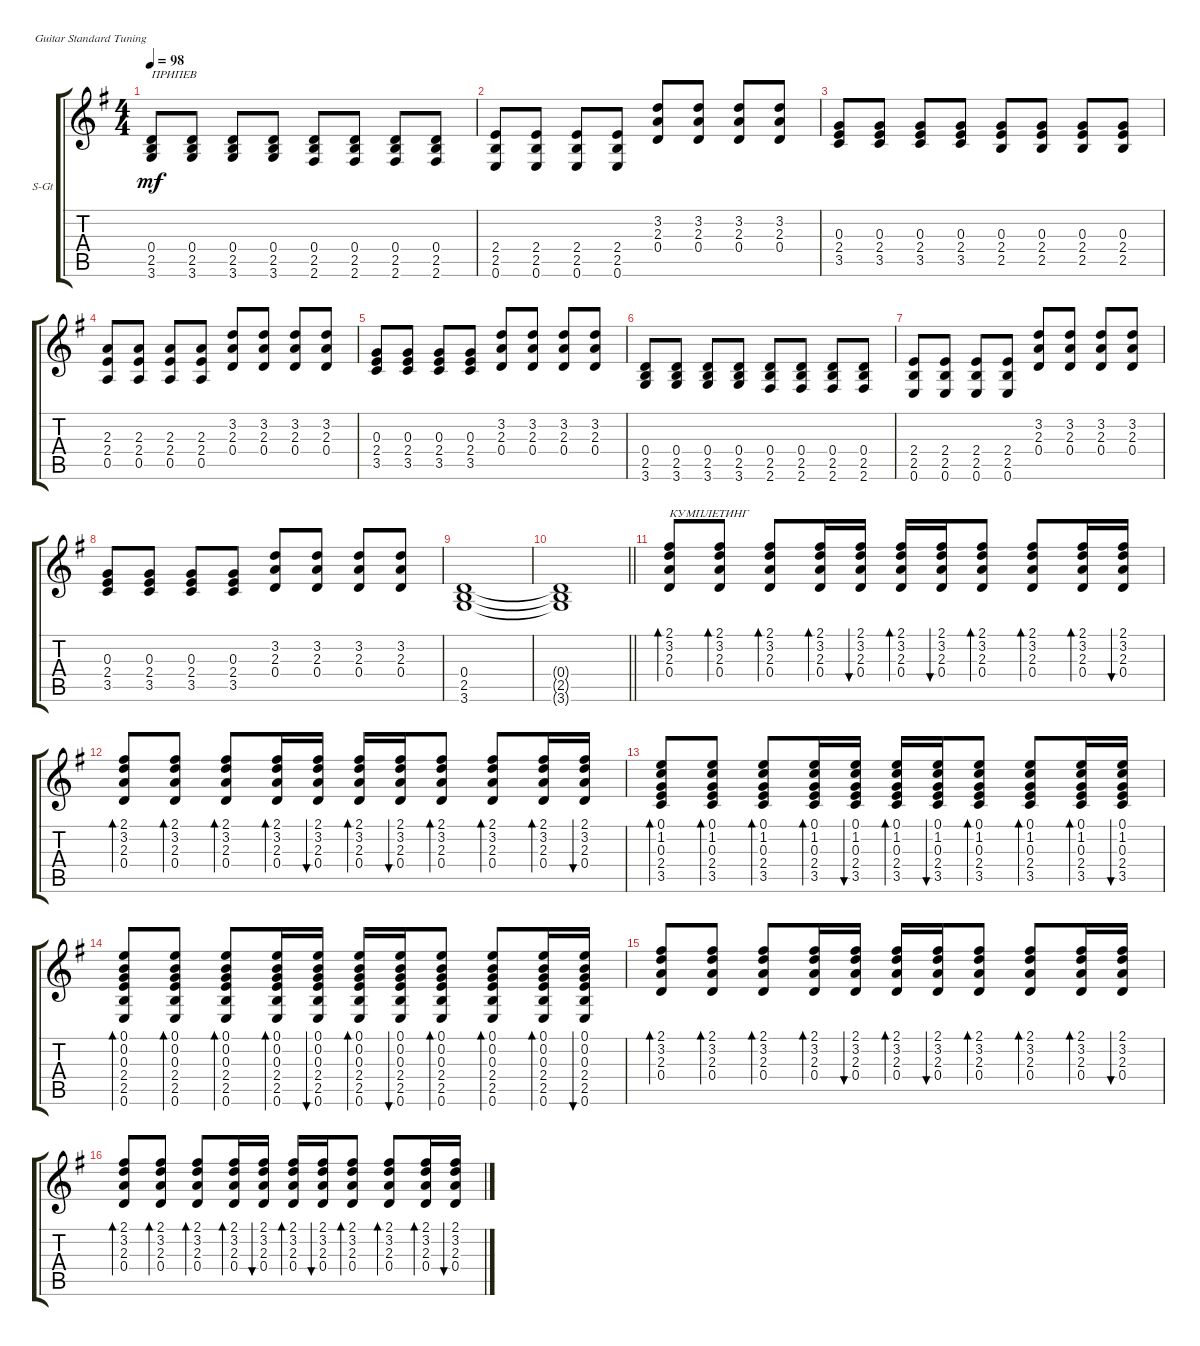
\defaultSystemsLayout 4
\bracketExtendMode groupsimilarinstruments
\firstSystemTrackNameOrientation horizontal
\otherSystemsTrackNameOrientation horizontal
\track ("Steel Guitar" "S-Gt") {instrument acousticguitarsteel}
\staff {score tabs}
\tuning (E4 B3 G3 D3 A2 E2)
\ts (4 4)
\tempo 98
\clef g2
\ks g
(3.6 2.5 0.4).8{txt "ПРИПЕВ" dy mf} (3.6 2.5 0.4).8 (3.6 2.5 0.4).8 (3.6 2.5 0.4).8 (2.6 2.5 0.4).8 (2.6 2.5 0.4).8 (2.6 2.5 0.4).8 (2.6 2.5 0.4).8 |
(0.6 2.5 2.4).8 (0.6 2.5 2.4).8 (0.6 2.5 2.4).8 (0.6 2.5 2.4).8 (0.4 2.3 3.2).8 (0.4 2.3 3.2).8 (0.4 2.3 3.2).8 (0.4 2.3 3.2).8 |
(3.5 2.4 0.3).8 (3.5 2.4 0.3).8 (3.5 2.4 0.3).8 (3.5 2.4 0.3).8 (2.5 2.4 0.3).8 (2.5 2.4 0.3).8 (2.5 2.4 0.3).8 (2.5 2.4 0.3).8 |
(0.5 2.4 2.3).8 (0.5 2.4 2.3).8 (0.5 2.4 2.3).8 (0.5 2.4 2.3).8 (0.4 2.3 3.2).8 (0.4 2.3 3.2).8 (0.4 2.3 3.2).8 (0.4 2.3 3.2).8 |
(3.5 2.4 0.3).8 (3.5 2.4 0.3).8 (3.5 2.4 0.3).8 (3.5 2.4 0.3).8 (0.4 2.3 3.2).8 (0.4 2.3 3.2).8 (0.4 2.3 3.2).8 (0.4 2.3 3.2).8 |
(3.6 2.5 0.4).8 (3.6 2.5 0.4).8 (3.6 2.5 0.4).8 (3.6 2.5 0.4).8 (2.6 2.5 0.4).8 (2.6 2.5 0.4).8 (2.6 2.5 0.4).8 (2.6 2.5 0.4).8 |
(0.6 2.5 2.4).8 (0.6 2.5 2.4).8 (0.6 2.5 2.4).8 (0.6 2.5 2.4).8 (0.4 2.3 3.2).8 (0.4 2.3 3.2).8 (0.4 2.3 3.2).8 (0.4 2.3 3.2).8 |
(3.5 2.4 0.3).8 (3.5 2.4 0.3).8 (3.5 2.4 0.3).8 (3.5 2.4 0.3).8 (0.4 2.3 3.2).8 (0.4 2.3 3.2).8 (0.4 2.3 3.2).8 (0.4 2.3 3.2).8 |
(3.6 2.5 0.4).1 |
\barLineRight lightlight
(3.6{t} 2.5{t} 0.4{t}).1 |
(0.4 2.3 3.2 2.1).8{bd 30 txt "КУМПЛЕТИНГ"} (0.4 2.3 3.2 2.1).8{bd 30} (0.4 2.3 3.2 2.1).8{bd 30} (0.4 2.3 3.2 2.1).16{bd 30} (0.4 2.3 3.2 2.1).16{bu 30} (0.4 2.3 3.2 2.1).16{bd 30} (0.4 2.3 3.2 2.1).16{bu 30} (0.4 2.3 3.2 2.1).8{bd 30} (0.4 2.3 3.2 2.1).8{bd 30} (0.4 2.3 3.2 2.1).16{bd 30} (0.4 2.3 3.2 2.1).16{bu 30} |
(0.4 2.3 3.2 2.1).8{bd 30} (0.4 2.3 3.2 2.1).8{bd 30} (0.4 2.3 3.2 2.1).8{bd 30} (0.4 2.3 3.2 2.1).16{bd 30} (0.4 2.3 3.2 2.1).16{bu 30} (0.4 2.3 3.2 2.1).16{bd 30} (0.4 2.3 3.2 2.1).16{bu 30} (0.4 2.3 3.2 2.1).8{bd 30} (0.4 2.3 3.2 2.1).8{bd 30} (0.4 2.3 3.2 2.1).16{bd 30} (0.4 2.3 3.2 2.1).16{bu 30} |
(2.4 0.3 1.2 0.1 3.5).8{bd 30} (2.4 0.3 1.2 0.1 3.5).8{bd 30} (2.4 0.3 1.2 0.1 3.5).8{bd 30} (2.4 0.3 1.2 0.1 3.5).16{bd 30} (2.4 0.3 1.2 0.1 3.5).16{bu 30} (2.4 0.3 1.2 0.1 3.5).16{bd 30} (2.4 0.3 1.2 0.1 3.5).16{bu 30} (2.4 0.3 1.2 0.1 3.5).8{bd 30} (2.4 0.3 1.2 0.1 3.5).8{bd 30} (2.4 0.3 1.2 0.1 3.5).16{bd 30} (2.4 0.3 1.2 0.1 3.5).16{bu 30} |
(2.4 0.3 0.2 0.1 2.5 0.6).8{bd 30} (2.4 0.3 0.2 0.1 2.5 0.6).8{bd 30} (2.4 0.3 0.2 0.1 2.5 0.6).8{bd 30} (2.4 0.3 0.2 0.1 2.5 0.6).16{bd 30} (2.4 0.3 0.2 0.1 2.5 0.6).16{bu 30} (2.4 0.3 0.2 0.1 2.5 0.6).16{bd 30} (2.4 0.3 0.2 0.1 2.5 0.6).16{bu 30} (2.4 0.3 0.2 0.1 2.5 0.6).8{bd 30} (2.4 0.3 0.2 0.1 2.5 0.6).8{bd 30} (2.4 0.3 0.2 0.1 2.5 0.6).16{bd 30} (2.4 0.3 0.2 0.1 2.5 0.6).16{bu 30} |
(0.4 2.3 3.2 2.1).8{bd 30} (0.4 2.3 3.2 2.1).8{bd 30} (0.4 2.3 3.2 2.1).8{bd 30} (0.4 2.3 3.2 2.1).16{bd 30} (0.4 2.3 3.2 2.1).16{bu 30} (0.4 2.3 3.2 2.1).16{bd 30} (0.4 2.3 3.2 2.1).16{bu 30} (0.4 2.3 3.2 2.1).8{bd 30} (0.4 2.3 3.2 2.1).8{bd 30} (0.4 2.3 3.2 2.1).16{bd 30} (0.4 2.3 3.2 2.1).16{bu 30} |
(0.4 2.3 3.2 2.1).8{bd 30} (0.4 2.3 3.2 2.1).8{bd 30} (0.4 2.3 3.2 2.1).8{bd 30} (0.4 2.3 3.2 2.1).16{bd 30} (0.4 2.3 3.2 2.1).16{bu 30} (0.4 2.3 3.2 2.1).16{bd 30} (0.4 2.3 3.2 2.1).16{bu 30} (0.4 2.3 3.2 2.1).8{bd 30} (0.4 2.3 3.2 2.1).8{bd 30} (0.4 2.3 3.2 2.1).16{bd 30} (0.4 2.3 3.2 2.1).16{bu 30}
